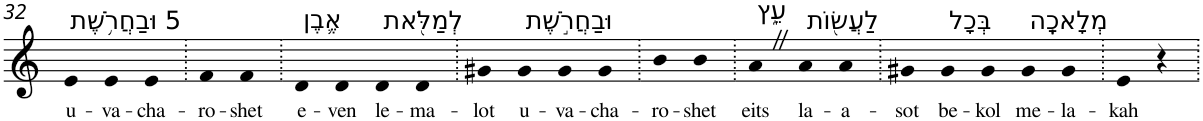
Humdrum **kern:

**kern	**text
*part1	*part1
*staff1	*staff1
*I"Piano	*
*I'Pno	*
!!LO:PB:g=z
*clefG2	*
*k[]	*
=32	=32
!LO:TX:a:t=5 וּבַחֲרֹ֥שֶׁת	!
!	!LO:LY:b
4e	u-
!	!LO:LY:b
4e	-va-
!	!LO:LY:b
4e	-cha-
=33.	=33.
!	!LO:LY:b
4f	-ro-
!	!LO:LY:b
4f	-shet
=34.	=34.
!LO:TX:a:t=אֶ֛בֶן	!
!	!LO:LY:b
4d	e-
!	!LO:LY:b
4d	-ven
!LO:TX:a:t=לְמַלֹּ֖את	!
!	!LO:LY:b
4d	le-
!	!LO:LY:b
4d	-ma-
=35.	=35.
!	!LO:LY:b
4g#X	-lot
!LO:TX:a:t=וּבַחֲרֹ֣שֶׁת	!
!	!LO:LY:b
4g#	u-
!	!LO:LY:b
4g#	-va-
!	!LO:LY:b
4g#	-cha-
=36.	=36.
!	!LO:LY:b
4b	-ro-
!	!LO:LY:b
4b	-shet
=37.	=37.
!LO:TX:a:t=עֵ֑ץ	!
!	!LO:LY:b
4aZ	eits
!LO:TX:a:t=לַעֲשׂ֖וֹת	!
!	!LO:LY:b
4a	la-
!	!LO:LY:b
4a	-a-
=38.	=38.
!	!LO:LY:b
4g#X	-sot
!LO:TX:a:t=בְּכָל	!
!	!LO:LY:b
4g#	be-
!	!LO:LY:b
4g#	-kol
!LO:TX:a:t=מְלָאכָֽה	!
!	!LO:LY:b
4g#	me-
!	!LO:LY:b
4g#	-la-
=39.	=39.
!	!LO:LY:b
4e	-kah
4r	.
=.	=.
*-	*-
